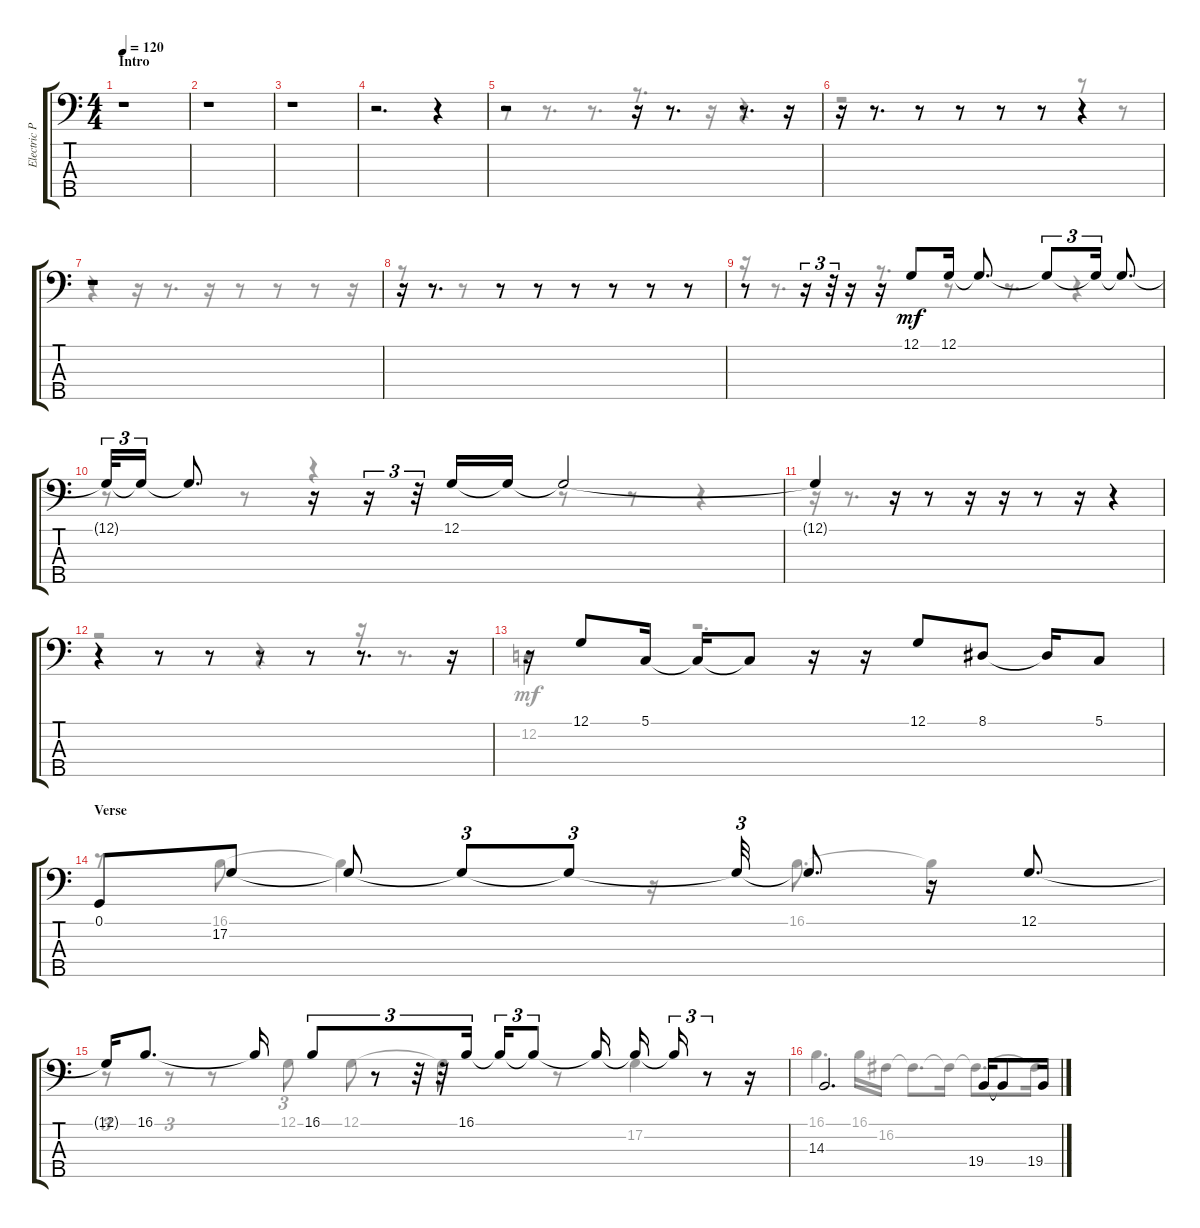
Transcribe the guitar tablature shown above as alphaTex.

\track ("Electric Piano (Staff 2)" "Electric P") {instrument electricgrandpiano}
\staff {score tabs}
\tuning (G2 D2 A1 E1 B0) {hide}
\voice
\ts (4 4)
\section ("" "Intro")
\tempo 120
\clef f4
\ks aminor
r.1{dy mf instrument electricgrandpiano} |
r.1 |
r.1 |
r.2{d} r.4 |
r.2 r.16 r.8{d} r.8{d} r.16 |
r.16 r.8{d} r.8 r.8 r.8 r.8 r.4 |
r.1 |
r.16 r.8{d} r.8 r.8 r.8 r.8 r.8 r.8 |
r.8 r.16{tu (3 2)} r.32{tu (3 2)} r.16 r.16 12.1.8 12.1.16 12.1{t}.8{d} 12.1{t}.8{tu (3 2)} 12.1{t}.16{tu (3 2)} 12.1{t}.8{d} |
12.1{t}.32{tu (3 2)} 12.1{t}.16{tu (3 2)} 12.1{t}.8{d} r.16 r.16{tu (3 2)} r.32{tu (3 2)} 12.1.16 12.1{t}.16 12.1{t}.2 |
12.1{t}.4 r.16 r.8 r.16 r.16 r.8 r.16 r.4 |
r.4 r.8 r.8 r.8 r.8 r.8{d} r.16 |
r.16 12.1.8 5.1.16 5.1{t}.16 5.1{t}.8 r.16 r.16 12.1.8 8.1.8 8.1{t}.16 5.1.8 |
\section ("" "Verse")
0.1.8 17.2.8 17.2{t}.8 17.2{t}.8{tu (3 2)} 17.2{t}.8{tu (3 2)} 17.2{t}.32{tu (3 2)} 17.2{t}.8{d} r.16 12.1.8{d} |
12.1{t}.16 16.1.8{d} 16.1{t}.16 16.1.8{tu (3 2)} r.8{tu (3 2)} r.32{tu (3 2)} r.32{tu (3 2)} 16.1.16{tu (3 2)} 16.1{t}.16{tu (3 2)} 16.1{t}.8{tu (3 2)} 16.1{t}.16 16.1{t}.16 16.1{t}.16{tu (3 2)} r.8{tu (3 2)} r.16 |
14.3.2{d} 19.4.16 19.4{t}.8 19.4.16
\voice
\clef f4
\ottava regular
\simile none
\ks aminor
|
|
|
r.2{d} r.4 |
r.8 r.8{d} r.8{d} r.8{d} r.16 r.4 |
r.2 r.8 r.8 r.8 r.8 |
r.4 r.16 r.8{d} r.16 r.8 r.8 r.8 r.16 |
r.8 r.8 |
r.16 r.8{d} r.8{d} r.8 r.8{d} r.4 |
r.8 r.8 r.4 r.8 r.8 r.4 |
r.16 r.8{d} |
r.2 r.4 r.16 r.8{d} |
12.2.4 r.2{d} |
r.8 16.1.8 16.1{t}.4 r.16 16.1.8{d} 16.1{t}.4 |
r.8{tu (3 2)} r.8{tu (3 2)} r.8 12.1.8{tu (3 2)} 12.1.8 12.1{t}.8 r.8 17.2.4 |
16.1.4{d} 16.1.16 16.2.16 16.2{t}.8{d} 16.2{t}.16 16.2{t}.8{d} 16.2{t}.16
